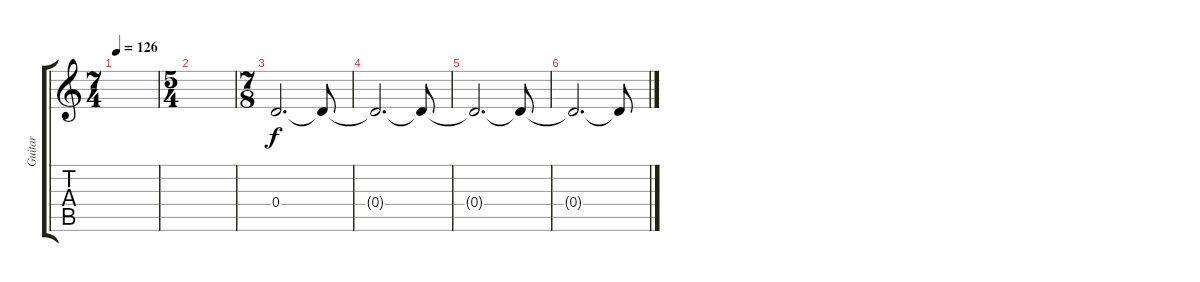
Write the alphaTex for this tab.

\track ("Guitar" "Guitar") {instrument overdrivenguitar}
\staff {score tabs}
\tuning (E4 B3 G3 D3 A2 E2) {hide}
\ts (7 4)
\tempo 126
\clef g2
\ks c
|
\ts (5 4)
|
\ts (7 8)
0.4.2{d volume 13} 0.4{t}.8 |
0.4{t}.2{d} 0.4{t}.8 |
0.4{t}.2{d} 0.4{t}.8 |
0.4{t}.2{d} 0.4{t}.8
